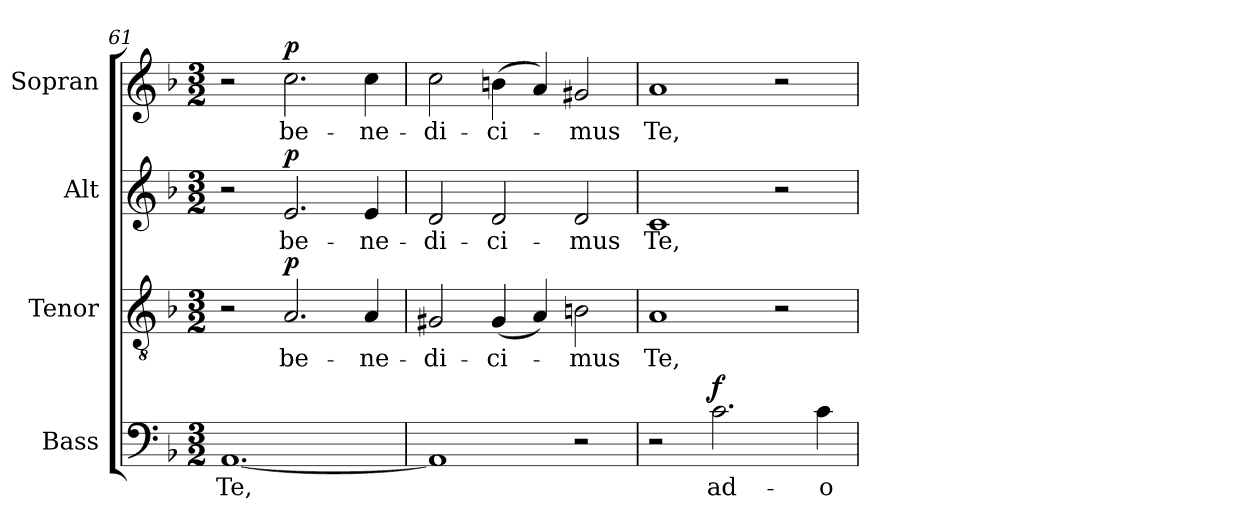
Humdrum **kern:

**kern	**text	**dynam	**kern	**text	**dynam	**kern	**text	**dynam	**kern	**text	**dynam
*part4	*part4	*part4	*part3	*part3	*part3	*part2	*part2	*part2	*part1	*part1	*part1
*staff4	*staff4	*staff4	*staff3	*staff3	*staff3	*staff2	*staff2	*staff2	*staff1	*staff1	*staff1
*I"Bass	*	*	*I"Tenor	*	*	*I"Alt	*	*	*I"Sopran	*	*
*I'B.	*	*	*I'T.	*	*	*I'A.	*	*	*I'S.	*	*
*clefF4	*	*	*clefGv2	*	*	*clefG2	*	*	*clefG2	*	*
*k[b-]	*	*	*k[b-]	*	*	*k[b-]	*	*	*k[b-]	*	*
*F:	*	*	*F:	*	*	*F:	*	*	*F:	*	*
*M3/2	*	*	*M3/2	*	*	*M3/2	*	*	*M3/2	*	*
=61	=61	=61	=61	=61	=61	=61	=61	=61	=61	=61	=61
!	!LO:LY:b	!	!	!	!	!	!	!	!	!	!
[1.AA	Te,	.	2r	.	.	2r	.	.	2r	.	.
!	!	!	!	!LO:LY:b	!LO:DY:a	!	!LO:LY:b	!LO:DY:a	!	!LO:LY:b	!LO:DY:a
.	.	.	2.A/	be-	p	2.e/	be-	p	2.cc\	be-	p
!	!	!	!	!LO:LY:b	!	!	!LO:LY:b	!	!	!LO:LY:b	!
.	.	.	4A/	-ne-	.	4e/	-ne-	.	4cc\	-ne-	.
=62	=62	=62	=62	=62	=62	=62	=62	=62	=62	=62	=62
!	!	!	!	!LO:LY:b	!	!	!LO:LY:b	!	!	!LO:LY:b	!
1AA]	.	.	2G#X/	-di-	.	2d/	-di-	.	2cc\	-di-	.
!	!	!	!	!LO:LY:b	!	!	!LO:LY:b	!	!	!LO:LY:b	!
.	.	.	(<4G#/	-ci-	.	2d/	-ci-	.	(>4bn\	-ci-	.
.	.	.	4A/)	.	.	.	.	.	4a/)	.	.
!	!	!	!	!LO:LY:b	!	!	!LO:LY:b	!	!	!LO:LY:b	!
2r	.	.	2Bn\	-mus	.	2d/	-mus	.	2g#X/	-mus	.
=63	=63	=63	=63	=63	=63	=63	=63	=63	=63	=63	=63
!	!	!	!	!LO:LY:b	!	!	!LO:LY:b	!	!	!LO:LY:b	!
2r	.	.	1A	Te,	.	1c	Te,	.	1a	Te,	.
!	!LO:LY:b	!LO:DY:a	!	!	!	!	!	!	!	!	!
2.c\	ad-	f	.	.	.	.	.	.	.	.	.
.	.	.	2r	.	.	2r	.	.	2r	.	.
!	!LO:LY:b	!	!	!	!	!	!	!	!	!	!
4c\	-o-	.	.	.	.	.	.	.	.	.	.
=	=	=	=	=	=	=	=	=	=	=	=
*-	*-	*-	*-	*-	*-	*-	*-	*-	*-	*-	*-
